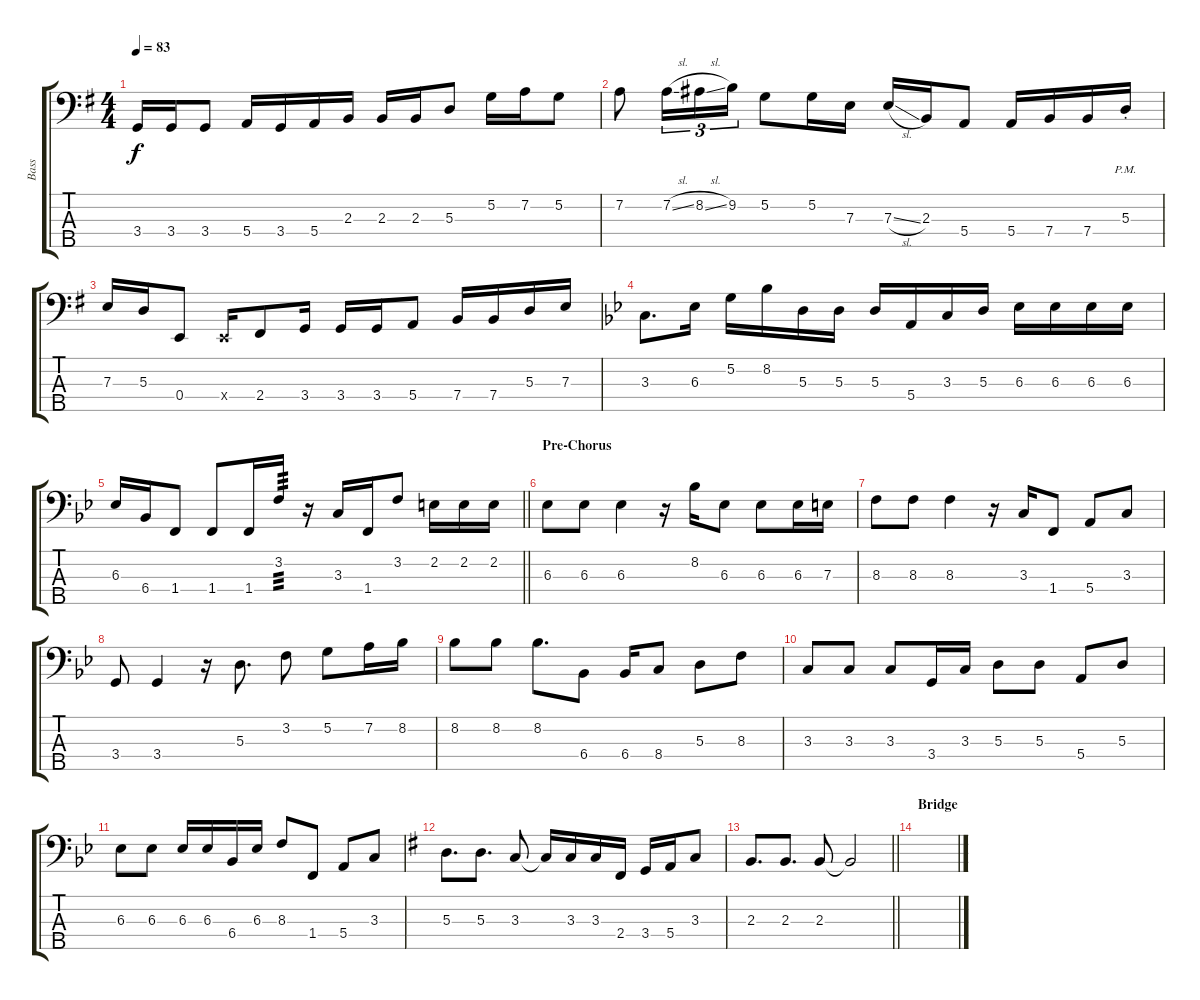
\track ("Bass" "Bass") {instrument electricbassfinger}
\staff {score tabs}
\tuning (G2 D2 A1 E1 B0) {hide}
\ts (4 4)
\tempo 83
\clef f4
\ks g
3.4.16{dy f} 3.4.16 3.4.8 5.4.16 3.4.16 5.4.16 2.3.16 2.3.16 2.3.16 5.3.8 5.2.16 7.2.16 5.2.8 |
7.2.8 7.2{sl}.16{tu (3 2)} 8.2{sl}.16{tu (3 2)} 9.2.16{tu (3 2)} 5.2.8 5.2.16 7.3.16 7.3{sl}.16 2.3.16 5.4.8 5.4.16 7.4.16 7.4.16 5.3{pm st}.16 |
7.3.16 5.3.16 0.4.8 0.4{x}.16 2.4.8 3.4.16 3.4.16 3.4.16 5.4.8 7.4.16 7.4.16 5.3.16 7.3.16 |
\ks bb
3.3.8{d} 6.3.16 5.2.16 8.2.16 5.3.16 5.3.16 5.3.16 5.4.16 3.3.16 5.3.16 6.3.16 6.3.16 6.3.16 6.3.16 |
\barLineRight lightlight
6.3.16 6.4.16 1.4.8 1.4.8 1.4.16 3.2.16{tp 3} r.16 3.3.16 1.4.16 3.2.8 2.2.16 2.2.16 2.2.16 |
\section ("" "Pre-Chorus")
6.3.8 6.3.8 6.3.4 r.16 8.2.16 6.3.8 6.3.8 6.3.16 7.3.16 |
8.3.8 8.3.8 8.3.4 r.16 3.3.16 1.4.8 5.4.8 3.3.8 |
3.4.8 3.4.4 r.16 5.3.8{d} 3.2.8 5.2.8 7.2.16 8.2.16 |
8.2.8 8.2.8 8.2.8{d} 6.4.8 6.4.16 8.4.8 5.3.8 8.3.8 |
3.3.8 3.3.8 3.3.8 3.4.16 3.3.16 5.3.8 5.3.8 5.4.8 5.3.8 |
6.3.8 6.3.8 6.3.16 6.3.16 6.4.16 6.3.16 8.3.8 1.4.8 5.4.8 3.3.8 |
\ks g
5.3.8{d} 5.3.8{d} 3.3.8 3.3{t}.16 3.3.16 3.3.16 2.4.16 3.4.16 5.4.16 3.3.8 |
\barLineRight lightlight
2.3.8{d} 2.3.8{d} 2.3.8 2.3{t}.2 |
\section ("" "Bridge")
